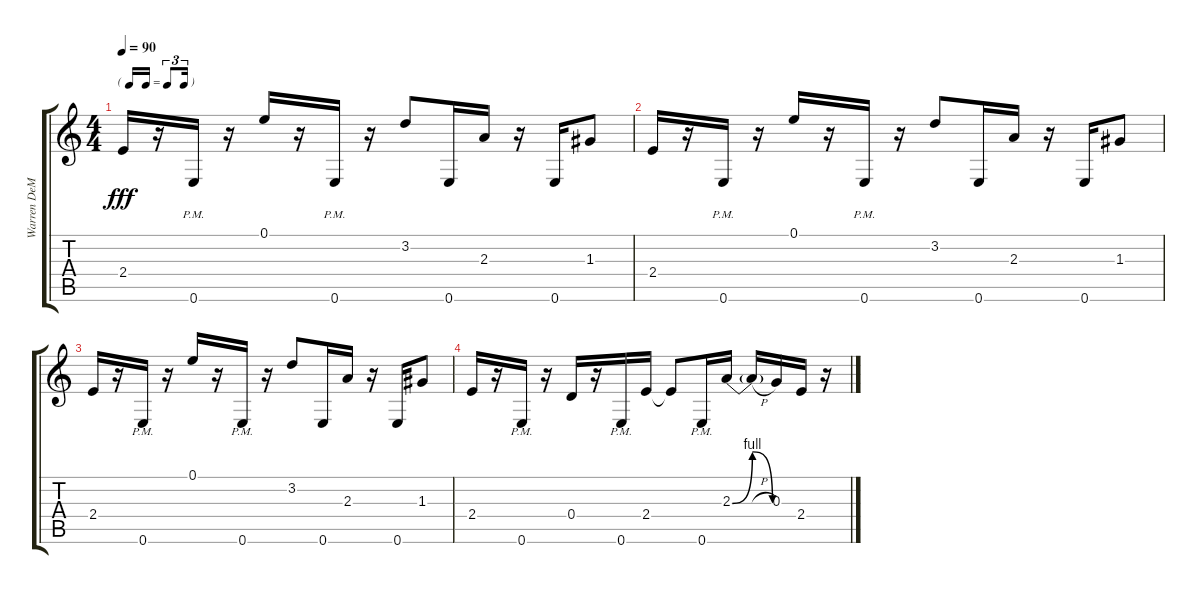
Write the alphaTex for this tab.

\track ("Warren DeMartini - Rhytm Guitar" "Warren DeM") {instrument distortionguitar}
\staff {score tabs}
\tuning (E4 B3 G3 D3 A2 E2) {hide}
\ts (4 4)
\tf triplet16th
\tempo 90
\clef g2
\ks c
2.4.16{dy fff} r.16 0.6{pm}.16 r.16 0.1.16 r.16 0.6{pm}.16 r.16 3.2.8 0.6.16 2.3.16 r.16 0.6.16 1.3.8 |
2.4.16 r.16 0.6{pm}.16 r.16 0.1.16 r.16 0.6{pm}.16 r.16 3.2.8 0.6.16 2.3.16 r.16 0.6.16 1.3.8 |
2.4.16 r.16 0.6{pm}.16 r.16 0.1.16 r.16 0.6{pm}.16 r.16 3.2.8 0.6.16 2.3.16 r.16 0.6.16 1.3.8 |
2.4.16 r.16 0.6{pm}.16 r.16 0.4.16 r.16 0.6{pm}.16 2.4.16 2.4{t}.8 0.6{pm}.16 2.3{be (bendrelease 0 0 30 4 30 4 60 0)}.16 2.3{h t}.16 0.3.16 2.4.16 r.16
